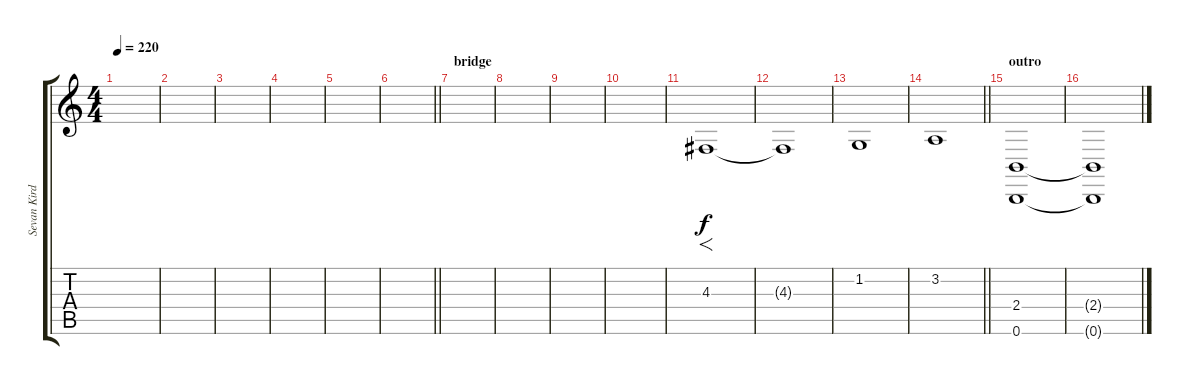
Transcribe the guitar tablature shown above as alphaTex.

\track ("Sevan Kirder" "Sevan Kird") {instrument bagpipe}
\staff {score tabs}
\tuning (B3 Gb3 D3 A2 E2 B1) {hide}
\ts (4 4)
\tempo 220
\clef g2
\ks c
|
|
|
|
|
\barLineRight lightlight
|
\section ("" "bridge")
|
|
|
|
4.3.1{f} |
4.3{t}.1 |
1.2.1 |
\barLineRight lightlight
3.2.1 |
\section ("" "outro")
(2.4 0.6).1 |
(2.4{t} 0.6{t}).1
